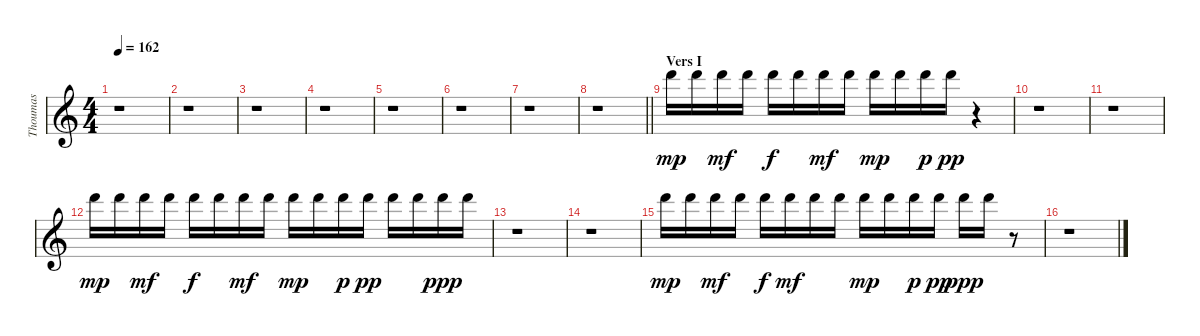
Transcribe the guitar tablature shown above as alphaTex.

\track ("Thoumas" "Thoumas") {instrument acousticgrandpiano}
\staff {score}
\tuning (E5 B4 G4 D4 A3 E3) {hide}
\ts (4 4)
\tempo 162
\clef g2
\ks c
r.1{dy f} |
r.1 |
r.1 |
r.1 |
r.1 |
r.1 |
r.1 |
\barLineRight lightlight
r.1 |
\section ("" "Vers I")
10.1.16{dy mp volume 8 instrument pad1newage} 10.1.16 10.1.16{dy mf} 10.1.16 10.1.16{dy f} 10.1.16 10.1.16{dy mf} 10.1.16 10.1.16{dy mp} 10.1.16 10.1.16{dy p} 10.1.16{dy pp} r.4 |
r.1 |
r.1 |
10.1.16{dy mp volume 8 instrument pad1newage} 10.1.16 10.1.16{dy mf} 10.1.16 10.1.16{dy f} 10.1.16 10.1.16{dy mf} 10.1.16 10.1.16{dy mp} 10.1.16 10.1.16{dy p} 10.1.16{dy pp} 10.1.16 10.1.16 10.1.16{dy ppp} 10.1.16 |
r.1 |
r.1 |
10.1.16{dy mp volume 9 instrument pad1newage} 10.1.16 10.1.16{dy mf} 10.1.16 10.1.16{dy f} 10.1.16{dy mf} 10.1.16 10.1.16 10.1.16{dy mp} 10.1.16 10.1.16{dy p} 10.1.16{dy pp} 10.1.16{dy ppp} 10.1.16 r.8 |
r.1
